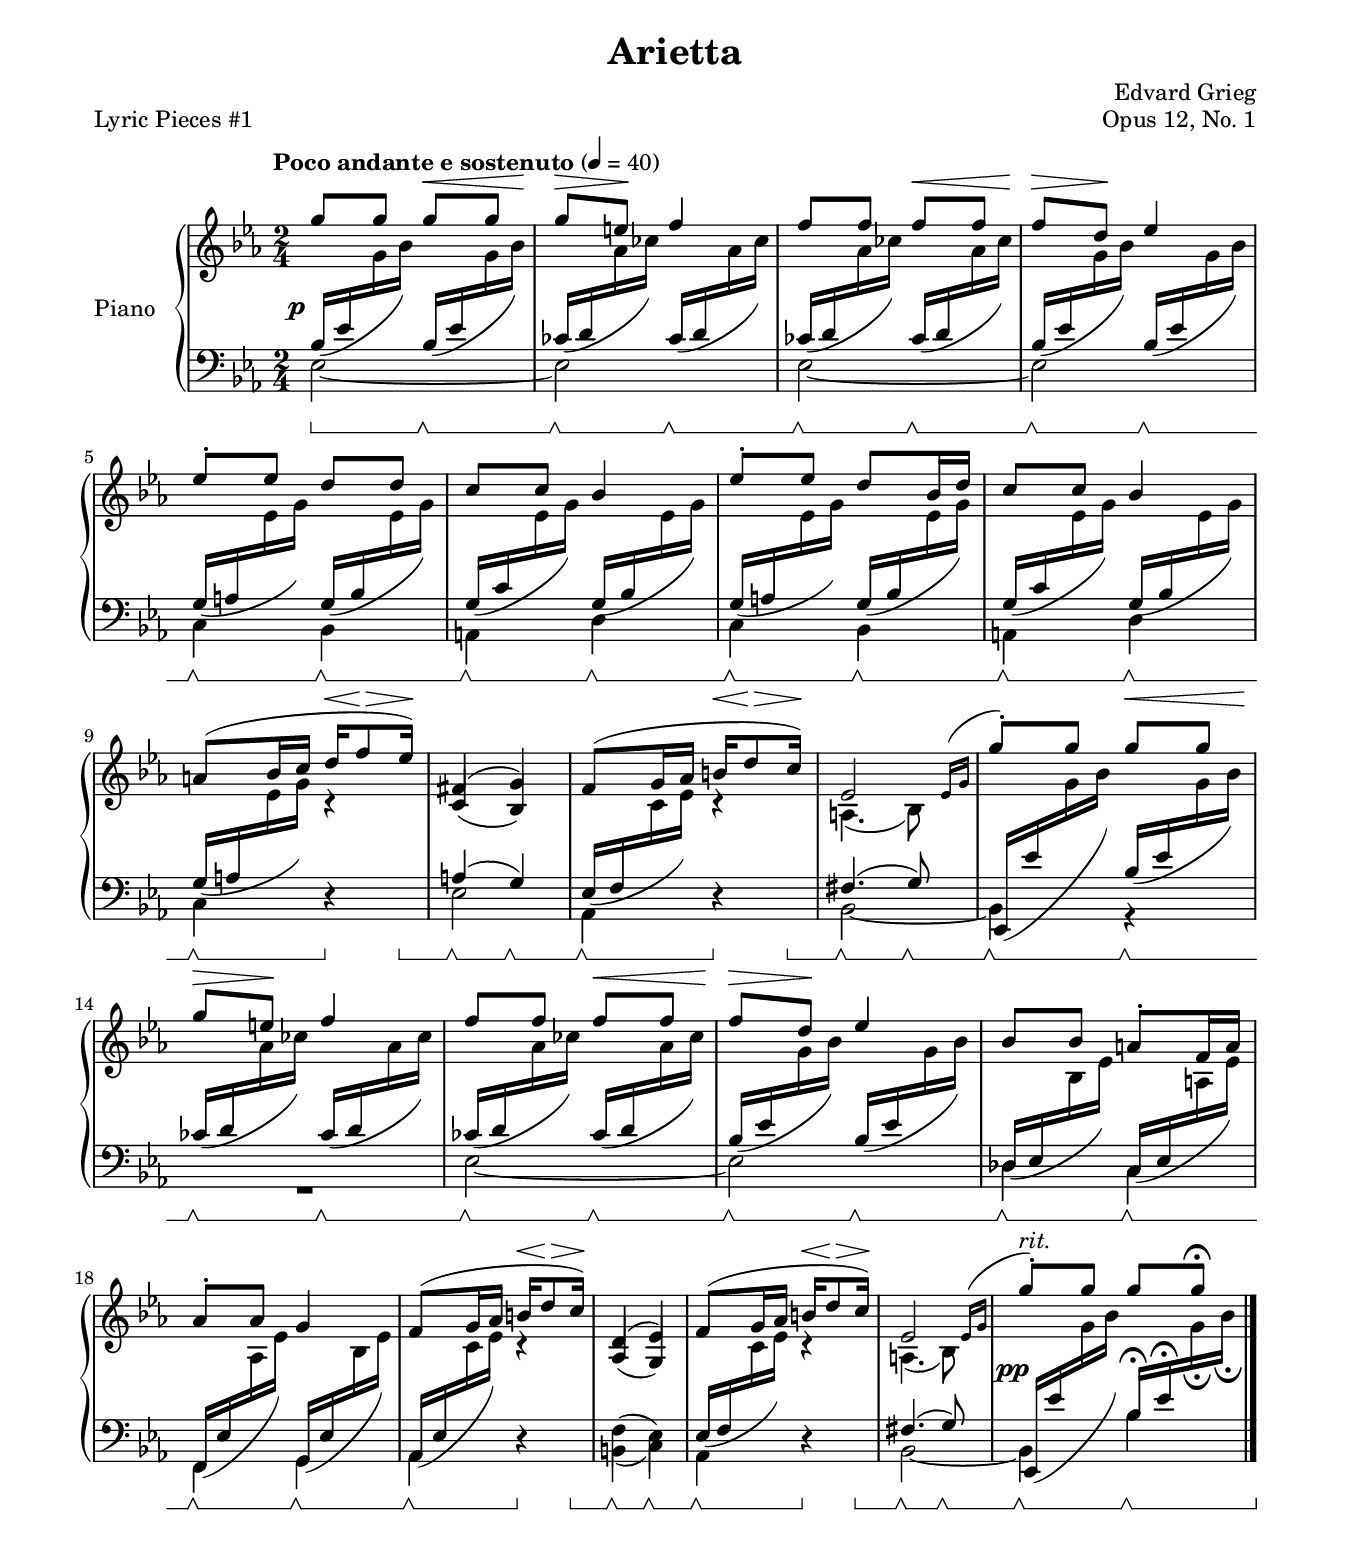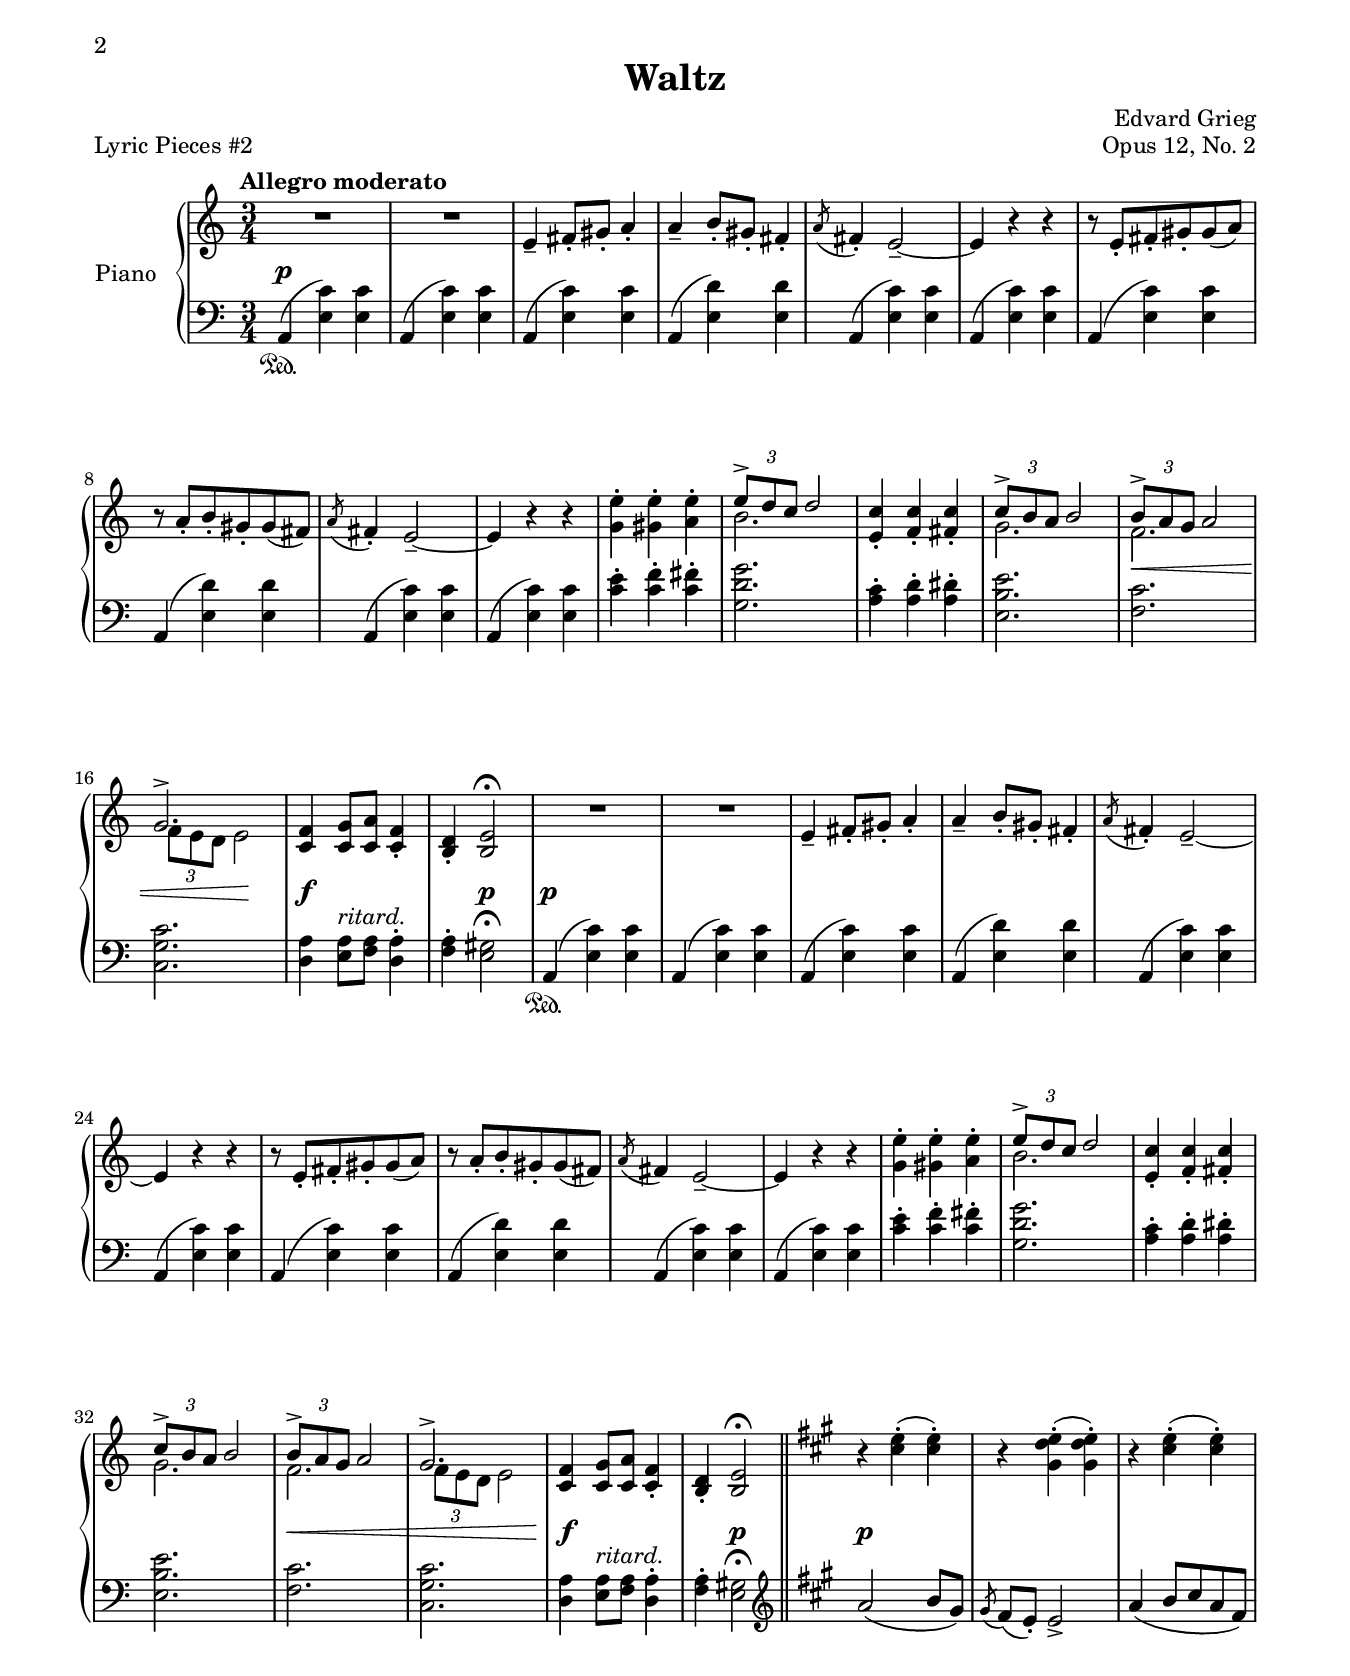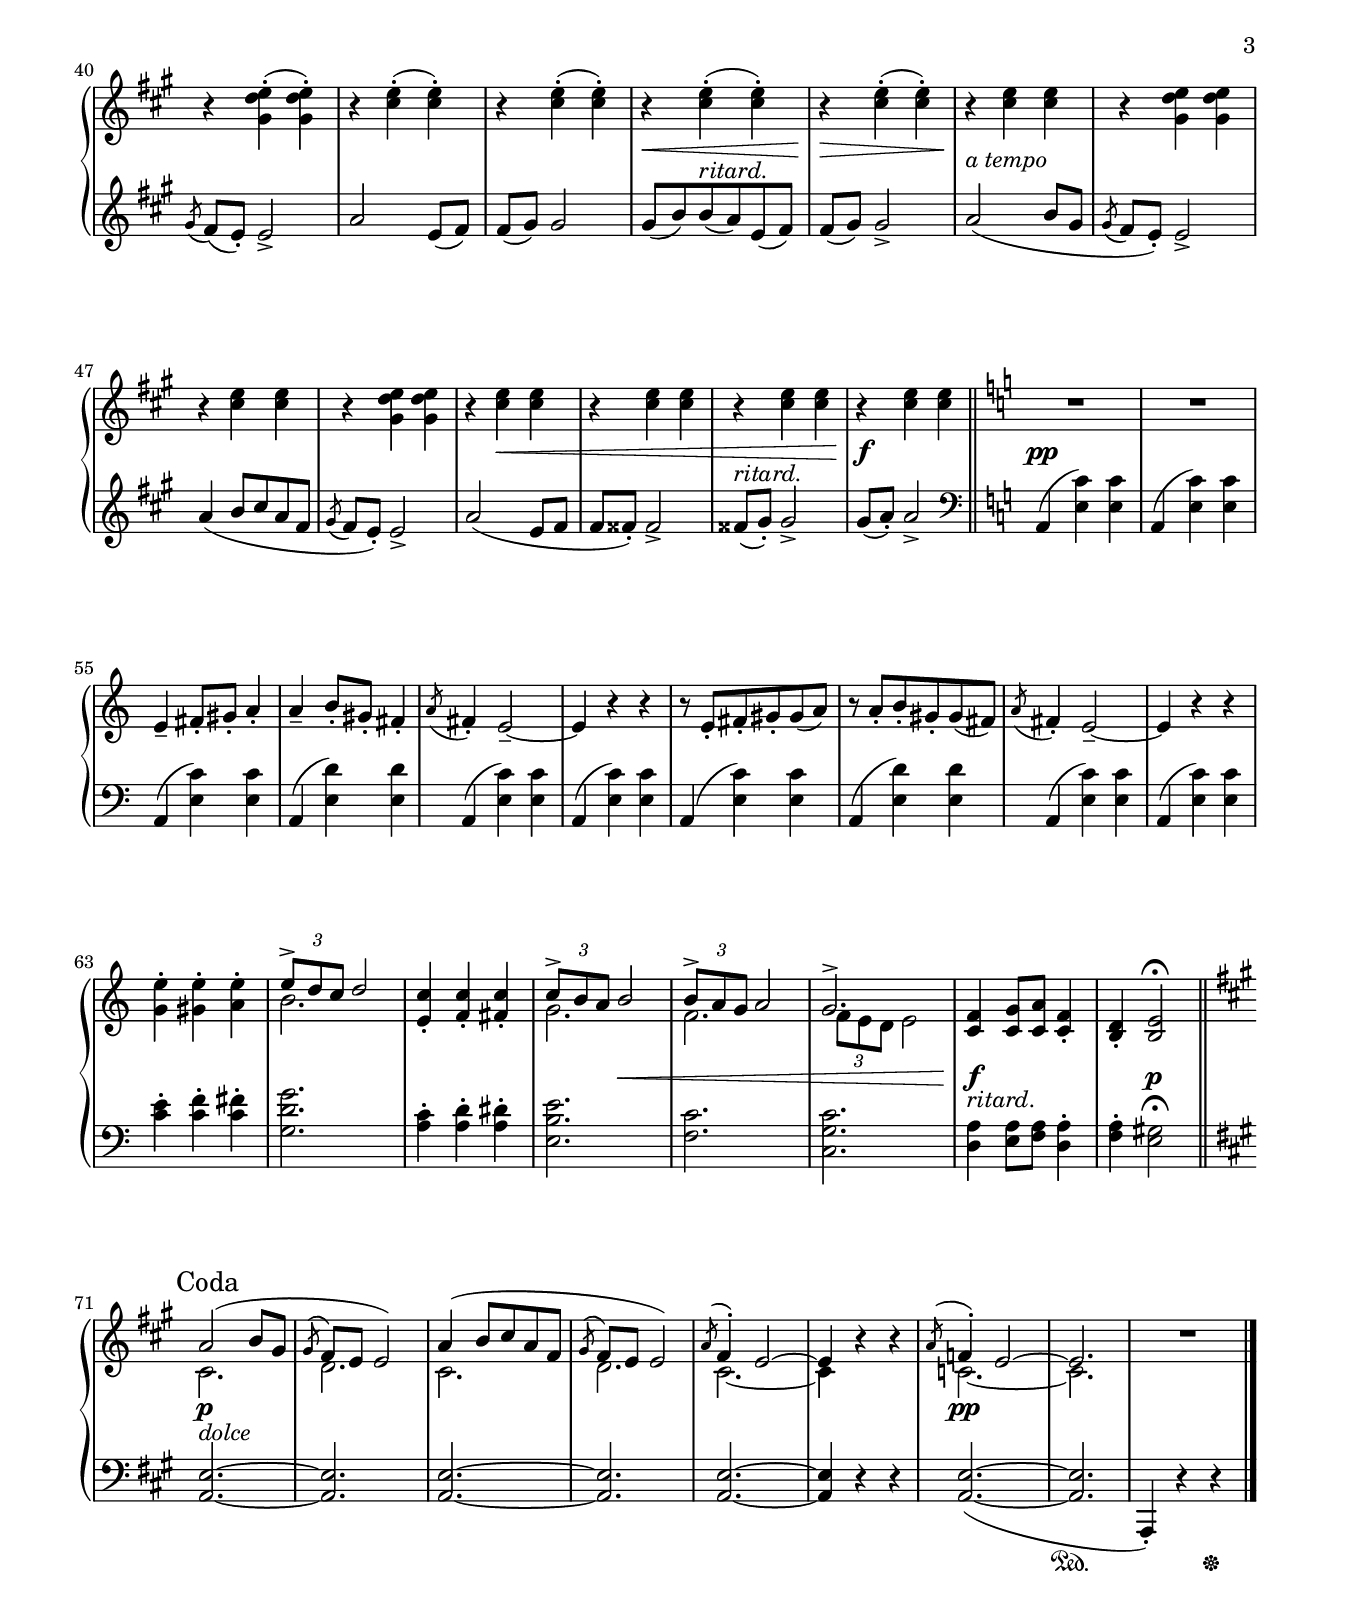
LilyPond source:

\version "2.24.4"
\language "english"


\paper {
   #(set-paper-size '(cons (* 9 in) (* 12 in)))
   top-margin = 0.625\in
   bottom-margin = 0.625\in
   left-margin = 0.625\in
   right-margin = 0.625\in
}


\header {
   title = "Lyric Pieces"
}


\version "2.24.0"
\language "english"

%{
TODO:
- Force page spacing
- Make slurs pretty again
%}


right_hand_dynamics = {
   % Measure 1--4 
   s4 s4\< |
   s8\> s8\! s4 |
   s4 s4\< |
   s8\> s8\! s4 |
   
   % Measure 5--8
   s2 |
   s2 |
   s2 |
   s2 |
   
   % Measure 9--13
   s4 s16\< s8\> s16\! |
   s2 |
   s4 s16\< s8\> s16\! |
   s2 |
   s4 s4\< |
   
   % Measure 14--17
   s8\> s8\! s4 |
   s4 s4\< |
   s8\> s8\! s4 |
   s2 |
   
   % Measure 18--23
   s2 |
   s4 s16\< s8\> s16\! |
   s2 |
   s4 s16\< s8\> s16\! |
   s2 |
   s2^"rit." |
   
}

right_hand = {
   \clef treble
   \key e-flat \major
   \time 2/4
   \tempo "Poco andante e sostenuto" 4 = 40
   
   % Measure 1--4  
   \stemUp g''8 g''8 g''8 g''8 |
   g''8 e''8 f''4 |
   f''8 f''8 f''8 f''8 |
   f''8 d''8 e-flat''4 | \break
   
   % Measure 5--8
   e-flat''8^\staccato e-flat''8 d''8 d''8 |
   c''8 c''8 b-flat'4 |
   e-flat''8^\staccato e-flat''8 d''8 b-flat'16 d''16 |
   c''8 c''8 b-flat'4 | \break
   
   % Measure 9--13
   a'8^( b-flat'16 c''16 d''16 f''8 e-flat''16) |
   <<{f-sharp'4( g'4)}\\{\stemUp c'4( b-flat4)}>> |
   f'8^( g'16 a-flat'16 b'16 d''8 c''16) |
   <<{e-flat'2}\\{a4.( b-flat8)}>>  |
   \acciaccatura {\bar "" \slurUp e-flat'16 g'16 \bar "|"} g''8^\staccato g''8 g''8 g''8 | \break
   
   % Measure 14--17
   g''8 e''8 f''4 |
   f''8 f''8 f''8 f''8 |
   f''8 d''8 e-flat''4 |
   b-flat'8 b-flat'8 a'8^\staccato f'16 a'16 | \break
   
   % Measure 18--23
   a-flat'8^\staccato a-flat'8 g'4 |
   f'8^( g'16 a-flat'16 b'16 d''8 c''16) |
   <<{d'4( e-flat'4)}\\{\stemUp a-flat4( g4)}>> |
   f'8^( g'16 a-flat'16 b'16 d''8 c''16) |
   <<{e-flat'2}\\{a4.( b-flat8)}>> |
   \acciaccatura {\bar "" \slurUp e-flat'16 g'16 \bar "|"} g''8^\staccato g''8 g''8 g''8\fermata | \fine
}


dynamics = {
   \override DynamicText.X-offset = #-2
   
   % Measure 1--4
   s2\p |
   s2 |
   s2 |
   s2 |
   
   % Measure 5--8
   s2 |
   s2 |
   s2 |
   s2 |
   
   % Measure 9--13
   s2 |
   s2 |
   s2 |
   s2 |
   s2 |
   
   % Measure 14--17
   s2 |
   s2 |
   s2 |
   s2 |
   
   % Measure 18--23
   s2 |
   s2 |
   s2 |
   s2 |
   s2 |
   s2\pp |
}

left_hand = {
   \clef bass
   \key e-flat \major
   \time 2/4
   
   % Measure 1--4
   <<{\slurDown b-flat16( e-flat'16 \change Staff = "right_hand" \stemDown g'16 b-flat'16) \change Staff = "left_hand" \stemUp b-flat16( e-flat'16 \change Staff = "right_hand" \stemDown g'16 b-flat'16)}\\{e-flat2~}>> |
   <<{\slurDown c-flat'16( d'16 \change Staff = "right_hand" \stemDown a-flat'16 c-flat''16) \change Staff = "left_hand" \stemUp c-flat'16( d'16 \change Staff = "right_hand" \stemDown a-flat'16 c-flat''16)}\\{e-flat2}>> |
   <<{\slurDown c-flat'16( d'16 \change Staff = "right_hand" \stemDown a-flat'16 c-flat''16) \change Staff = "left_hand" \stemUp c-flat'16( d'16 \change Staff = "right_hand" \stemDown a-flat'16 c-flat''16)}\\{e-flat2~}>> |
   <<{\slurDown b-flat16( e-flat'16 \change Staff = "right_hand" \stemDown g'16 b-flat'16) \change Staff = "left_hand" \stemUp b-flat16( e-flat'16 \change Staff = "right_hand" \stemDown g'16 b-flat'16)}\\{e-flat2}>> | \break
   
   % Measure 5--8
   <<{\slurDown g16( a16 \change Staff = "right_hand" \stemDown e-flat'16 g'16) \change Staff = "left_hand" \stemUp g16( b-flat16 \change Staff = "right_hand" \stemDown e-flat'16 g'16)}\\{c4 b-flat,4}>> |
   <<{\slurDown g16( c'16 \change Staff = "right_hand" \stemDown e-flat'16 g'16) \change Staff = "left_hand" \stemUp g16( b-flat16 \change Staff = "right_hand" \stemDown e-flat'16 g'16)}\\{a,4 d4}>> |
   <<{\slurDown g16( a16 \change Staff = "right_hand" \stemDown e-flat'16 g'16) \change Staff = "left_hand" \stemUp g16( b-flat16 \change Staff = "right_hand" \stemDown e-flat'16 g'16)}\\{c4 b-flat,4}>> |
   <<{\slurDown g16( c'16 \change Staff = "right_hand" \stemDown e-flat'16 g'16) \change Staff = "left_hand" \stemUp g16( b-flat16 \change Staff = "right_hand" \stemDown e-flat'16 g'16)}\\{a,4 d4}>> | \break
   
   % Measure 9--13
   <<{\slurDown g16( a16 \change Staff = "right_hand" \stemDown e-flat'16 g'16) c'4\rest}\\{c4 d4\rest}>> |
   <<{a4( g4)}\\{e-flat2}>> |
   <<{\slurDown e-flat16( f16 \change Staff = "right_hand" \stemDown c'16 e-flat'16) c'4\rest}\\{a-flat,4 d4\rest}>> |
   <<{f-sharp4.( g8)}\\{b-flat,2~}>> |
   <<{\slurDown e-flat,16( e-flat'16 \change Staff = "right_hand" \stemDown g'16 b-flat'16) \change Staff = "left_hand" \stemUp b-flat16( e-flat'16 \change Staff = "right_hand" \stemDown g'16 b-flat'16)}\\{b-flat,4 r4}>> | \break
   
   % Measure 14--17
   <<{\slurDown c-flat'16( d'16 \change Staff = "right_hand" \stemDown a-flat'16 c-flat''16) \change Staff = "left_hand" \stemUp c-flat'16( d'16 \change Staff = "right_hand" \stemDown a-flat'16 c-flat''16)}\\{R2}>> |
   <<{\slurDown c-flat'16( d'16 \change Staff = "right_hand" \stemDown a-flat'16 c-flat''16) \change Staff = "left_hand" \stemUp  c-flat'16( d'16 \change Staff = "right_hand" \stemDown a-flat'16 c-flat''16)}\\{e-flat2~}>> |
   <<{\slurDown b-flat16( e-flat'16 \change Staff = "right_hand" \stemDown g'16 b-flat'16) \change Staff = "left_hand" \stemUp b-flat16( e-flat'16 \change Staff = "right_hand" \stemDown g'16 b-flat'16)}\\{e-flat2}>> |
   <<{\slurDown \stemUp d-flat16( e-flat16 \change Staff = "right_hand" \stemDown b-flat16 e-flat'16) \change Staff = "left_hand" \stemUp c16( e-flat16 \change Staff = "right_hand" \stemDown a16 e-flat'16)}\\{d-flat4 c4}>> | \break
   
   % Measure 18--23
   <<{\slurDown f,16( e-flat16 \change Staff = "right_hand" \stemDown a-flat16 e-flat'16) \change Staff = "left_hand" \stemUp g,16( e-flat16 \change Staff = "right_hand" \stemDown b-flat16 e-flat'16)}\\{f,4 g,4}>> |
   <<{\slurDown a-flat,16( e-flat16 \change Staff = "right_hand" \stemDown c'16 e-flat'16) c'4\rest}\\{a-flat,4 d4\rest}>> |
   <<{\stemDown f4( e-flat4)}\\{b,4( c4)}>> |
   <<{\slurDown e-flat16( f16 \change Staff = "right_hand" \stemDown c'16 e-flat'16) c'4\rest}\\{a-flat,4 d4\rest}>> |
   <<{f-sharp4.( g8)}\\{b-flat,2~}>> |
   <<{\slurDown e-flat,16( e-flat'16 \change Staff = "right_hand" \stemDown g'16 b-flat'16) \change Staff = "left_hand" \stemUp b-flat16\fermata e-flat'16\fermata \change Staff = "right_hand" \stemDown g'16_\fermata b-flat'16_\fermata}\\{b-flat,4 b-flat4}>> | \fine
}


pedal = {
   \set Staff.pedalSustainStyle = #'bracket
   
   % Measure 1--4
   s4\sustainOn s4\sustainOff\sustainOn |
   s4\sustainOff\sustainOn s4\sustainOff\sustainOn |
   s4\sustainOff\sustainOn s4\sustainOff\sustainOn |
   s4\sustainOff\sustainOn s4\sustainOff\sustainOn |
   
   % Measure 5--8
   s4\sustainOff\sustainOn s4\sustainOff\sustainOn |
   s4\sustainOff\sustainOn s4\sustainOff\sustainOn |
   s4\sustainOff\sustainOn s4\sustainOff\sustainOn |
   s4\sustainOff\sustainOn s4\sustainOff\sustainOn |
   
   % Measure 9--13
   s4\sustainOff\sustainOn s8.\sustainOff s16 \sustainOn |
   s4\sustainOff\sustainOn s4\sustainOff\sustainOn |
   s4\sustainOff\sustainOn s8.\sustainOff s16 \sustainOn |
   s4.\sustainOff\sustainOn s8\sustainOff\sustainOn |
   s4\sustainOff\sustainOn s4\sustainOff\sustainOn |
   
   % Measure 14--17
   s4\sustainOff\sustainOn s4\sustainOff\sustainOn |
   s4\sustainOff\sustainOn s4\sustainOff\sustainOn |
   s4\sustainOff\sustainOn s4\sustainOff\sustainOn |
   s4\sustainOff\sustainOn s4\sustainOff\sustainOn |
   
   % Measure 18--23
   s4\sustainOff\sustainOn s4\sustainOff\sustainOn |
   s4\sustainOff\sustainOn s8.\sustainOff s16 \sustainOn |
   s4\sustainOff\sustainOn s4\sustainOff\sustainOn |
   s4\sustainOff\sustainOn s8.\sustainOff s16 \sustainOn |
   s4.\sustainOff\sustainOn s8\sustainOff\sustainOn |
   s4\sustainOff\sustainOn s4\sustainOff\sustainOn |
}


\paper {
   #(set-paper-size '(cons (* 9 in) (* 12 in)))
   top-margin = 0.625\in
   bottom-margin = 0.625\in
   left-margin = 0.625\in
   right-margin = 0.625\in
   
   system-system-spacing =
    #'((basic-distance . 12)
       (minimum-distance . 8)
       (padding . 1)
       (stretchability . 60))
}


\bookpart {
   \header {
      title = "Arietta"
      composer = "Edvard Grieg"
      opus = "Opus 12, No. 1"
      piece = "Lyric Pieces #1"
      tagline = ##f
   }

   \score {
      \new PianoStaff \with {instrumentName = "Piano"}
      <<
         \new Dynamics \right_hand_dynamics
         \new Staff = "right_hand" \right_hand
         \new Dynamics \dynamics
         \new Staff = "left_hand" \left_hand
         \new Dynamics \pedal
      >>
      \layout {
         \context {
            \Staff
            \override VerticalAxisGroup.staff-staff-spacing.basic-distance = #12
         }
      }
   }
}

\version "2.24.0"
\language "english"


right_hand = {
   \clef treble
   \key a \minor
   \time 3/4
   \tempo "Allegro moderato"

   % Measure 1--7
   R2. |
   R2. |
   e'4\tenuto f-sharp'8\staccato g-sharp'8\staccato a'4\staccato |
   a'4\tenuto b'8\staccato g-sharp'8\staccato f-sharp'4\staccato |
   \acciaccatura a'8 f-sharp'4\staccato e'2\tenuto~ |
   e'4 r4 r4 |
   r8 e'8\staccato f-sharp'8\staccato g-sharp'8\staccato g-sharp'8( a'8) | \break

   % Measure 8--15
   r8 a'8\staccato b'8\staccato g-sharp'8\staccato g-sharp'8( f-sharp'8) |
   \acciaccatura a'8 f-sharp'4\staccato e'2\tenuto~ |
   e'4 r4 r4 |
   <g' e''>4\staccato <g-sharp' e''>4\staccato <a' e''>4\staccato |
   <<{\tuplet 3/2 {e''8\accent d''8 c''8} d''2}\\{b'2.}>> |
   <e' c''>4\staccato <f' c''>4\staccato <f-sharp' c''>4\staccato |
   <<{\tuplet 3/2 {c''8\accent b'8 a'8} b'2}\\{g'2.}>> |
   <<{\tuplet 3/2 {b'8\accent a'8 g'8} a'2}\\{f'2.}>> | \break

   % Measure 16--23
   <<{g'2.\accent}\\{\tuplet 3/2 {f'8 e'8 d'8} e'2}>> |
   <c' f'>4 <c' g'>8 <c' a'>8 <c' f'>4\staccato |
   <b d'>4\staccato <b e'>2\fermata |
   R2. |
   R2. |
   e'4\tenuto f-sharp'8\staccato g-sharp'8\staccato a'4\staccato |
   a'4\tenuto b'8\staccato g-sharp'8\staccato f-sharp'4\staccato |
   \acciaccatura a'8 f-sharp'4\staccato e'2\tenuto~ | \break

   % Measure 24--31
   e'4 r4 r4 |
   r8 e'8\staccato f-sharp'8\staccato g-sharp'8\staccato g-sharp'8( a'8) |
   r8 a'8\staccato b'8\staccato g-sharp'8\staccato g-sharp'8( f-sharp'8) |
   \acciaccatura a'8 f-sharp'4 e'2\tenuto~ |
   e'4 r4 r4 |
   <g' e''>4\staccato <g-sharp' e''>4\staccato <a' e''>4\staccato |
   <<{\tuplet 3/2 {e''8\accent d''8 c''8} d''2}\\{b'2.}>> |
   <e' c''>4\staccato <f' c''>4\staccato <f-sharp' c''>4\staccato | \break

   % Measure 32--39
   <<{\tuplet 3/2 {c''8\accent b'8 a'8} b'2}\\{g'2.}>> |
   <<{\tuplet 3/2 {b'8\accent a'8 g'8} a'2}\\{f'2.}>> |
   <<{g'2.\accent}\\{\tuplet 3/2 {f'8 e'8 d'8} e'2}>> |
   <c' f'>4 <c' g'>8 <c' a'>8 <c' f'>4\staccato |
   <b d'>4\staccato <b e'>2\fermata |
   \bar "||" \key a \major
   r4 <c-sharp'' e''>4\staccato( <c-sharp'' e''>4\staccato) |
   r4 <g-sharp' d'' e''>4\staccato( <g-sharp' d'' e''>4\staccato) | 
   r4 <c-sharp'' e''>4\staccato( <c-sharp'' e''>4\staccato) | \break \pageBreak

   % Measure 40--46
   \grace{s8} r4 <g-sharp' d'' e''>4\staccato( <g-sharp' d'' e''>4\staccato) |
   r4 <c-sharp'' e''>4\staccato( <c-sharp'' e''>4\staccato) |
   r4 <c-sharp'' e''>4\staccato( <c-sharp'' e''>4\staccato) |
   r4 <c-sharp'' e''>4\staccato( <c-sharp'' e''>4\staccato) |
   r4 <c-sharp'' e''>4\staccato( <c-sharp'' e''>4\staccato) |
   r4 <c-sharp'' e''>4 <c-sharp'' e''> |
   r4 <g-sharp' d'' e''>4 <g-sharp' d'' e''>4 | \break

   % Measure 47--54
   r4 <c-sharp'' e''>4 <c-sharp'' e''> |
   r4 <g-sharp' d'' e''>4 <g-sharp' d'' e''>4 |
   r4 <c-sharp'' e''>4 <c-sharp'' e''> |
   r4 <c-sharp'' e''>4 <c-sharp'' e''> |
   r4 <c-sharp'' e''>4 <c-sharp'' e''> |
   r4 <c-sharp'' e''>4 <c-sharp'' e''> |
   \bar "||" \key a \minor
   R2. |
   R2. | \break

   % Measure 55--62
   e'4\tenuto f-sharp'8\staccato g-sharp'8\staccato a'4\staccato |
   a'4\tenuto b'8\staccato g-sharp'8\staccato f-sharp'4\staccato |
   \acciaccatura a'8 f-sharp'4\staccato e'2\tenuto~ |
   e'4 r4 r4 |
   r8 e'8\staccato f-sharp'8\staccato g-sharp'8\staccato g-sharp'8( a'8) |
   r8 a'8\staccato b'8\staccato g-sharp'8\staccato g-sharp'8( f-sharp'8) |
   \acciaccatura a'8 f-sharp'4\staccato e'2\tenuto~ |
   e'4 r4 r4 | \break

   % Measure 63--70
   <g' e''>4\staccato <g-sharp' e''>4\staccato <a' e''>4\staccato |
   <<{\tuplet 3/2 {e''8\accent d''8 c''8} d''2}\\{b'2.}>> |
   <e' c''>4\staccato <f' c''>4\staccato <f-sharp' c''>4\staccato |
   <<{\tuplet 3/2 {c''8\accent b'8 a'8} b'2}\\{g'2.}>> |
   <<{\tuplet 3/2 {b'8\accent a'8 g'8} a'2}\\{f'2.}>> |
   <<{g'2.\accent}\\{\tuplet 3/2 {f'8 e'8 d'8} e'2}>> |
   <c' f'>4 <c' g'>8 <c' a'>8 <c' f'>4\staccato |
   <b d'>4\staccato <b e'>2\fermata | \break

   % Measure 71--79
   \bar "||" \key a \major
   \sectionLabel "           Coda"
   <<{a'2( b'8 g-sharp'8}\\{c-sharp'2.}>> |
   <<{\acciaccatura{g-sharp'8} f-sharp'8 e'8 e'2)}\\{d'2.}>> |
   <<{a'4( b'8 c-sharp''8 a'8 f-sharp'8}\\{c-sharp'2.}>> |
   <<{\acciaccatura{g-sharp'8} f-sharp'8 e'8 e'2)}\\{d'2.}>> |
   <<{\acciaccatura{a'8} f-sharp'4\staccato e'2~ }\\{c-sharp'2.~}>> |
   <<{e'4}\\{c-sharp'4}>> r4 r4 |
   <<{\acciaccatura{a'8} f'4\staccato e'2~}\\{c'2.~}>> |
   <<{e'2.}\\{c'2.}>> |
   R2. | \fine
}


dynamics = {
   % Measure 1--7
   s2.\p |
   s2. |
   s2. |
   s2. |
   s2. |
   s2. |
   s2. |
   
   % Measure 8--15
   s2. |
   s2. |
   s2. |
   s2. |
   s2. |
   s2. |
   s2. |
   s2.\< |
   
   % Measure 16--23
   s4 s2\! |
   s2.\f
   s4 s2\p |
   s2.\p |
   s2. |
   s2. |
   s2. |
   s2. |
   
   % Measure 24--31
   s2. |
   s2. |
   s2. |
   s2. |
   s2. |
   s2. |
   s2. |
   s2. |
   
   % Measure 32--39
   s2. |
   s2.\< |
   s2. |
   s2.\f |
   s4 s2\p |
   s2.\p |
   s2. |
   s2. |
   
   % Measure 40--46
   s2. |
   s2. |
   s2. |
   s2.\< |
   s2.\> |
   s2.\!-"a tempo" |
   s2. |
   
   % Measure 47--54
   s2. |
   s2. |
   s4 s2\< |
   s2. |
   s2. |
   s2.\f |
   s2.\pp |
   s2. |
   
   % Measure 55--62
   s2. |
   s2. |
   s2. |
   s2. |
   s2. |
   s2. |
   s2. |
   s2. |
   
   % Measure 63--70
   s2. |
   s2. |
   s2. |
   s4 s2\< |
   s2. |
   s2. |
   s2.\f-"ritard." |
   s4 s2\p |
   
   % Measure 71--79
   s2.\p-"dolce" |
   s2. |
   s2. |
   s2. |
   s2. |
   s2. |
   s2.\pp |
   s2. |
   s2. \fine
}


left_hand = {
   \clef bass
   \key a \minor
   \time 3/4

   % Measure 1--7
   a,4( <e c'>4) <e c'>4 |
   a,4( <e c'>4) <e c'>4 |
   a,4( <e c'>4) <e c'>4 |
   a,4( <e d'>4) <e d'>4 |
   a,4( <e c'>4) <e c'>4 |
   a,4( <e c'>4) <e c'>4 |
   a,4( <e c'>4) <e c'>4 | \break

   % Measure 8--15
   a,4( <e d'>4) <e d'>4 |
   a,4( <e c'>4) <e c'>4 |
   a,4( <e c'>4) <e c'>4 |
   <c' e'>4\staccato <c' f'>4\staccato <c' f-sharp'>4\staccato |
   <g d' g'>2. |
   <a c'>4\staccato <a d'>4\staccato <a d-sharp'>4\staccato |
   <e b e'>2. |
   <f c'>2. | \break
   
   % Measure 16--23
   <c g c'>2. |
   <d a>4 <e a>8^\markup{\italic ritard.} <f a>8 <d a>4\staccato |
   <f a>4\staccato <e g-sharp>2\fermata |
   a,4( <e c'>4) <e c'>4 |
   a,4( <e c'>4) <e c'>4 |
   a,4( <e c'>4) <e c'>4 |
   a,4( <e d'>4) <e d'>4 |
   a,4( <e c'>4) <e c'>4 | \break
   
   % Measure 24--31
   a,4( <e c'>4) <e c'>4 |
   a,4( <e c'>4) <e c'>4 |
   a,4( <e d'>4) <e d'>4 |
   a,4( <e c'>4) <e c'>4 |
   a,4( <e c'>4) <e c'>4 |
   <c' e'>4\staccato <c' f'>4\staccato <c' f-sharp'>4\staccato |
   <g d' g'>2. |
   <a c'>4\staccato <a d'>4\staccato <a d-sharp'>4\staccato | \break
   
   % Measure 32--39
   <e b e'>2. |
   <f c'>2. |
   <c g c'>2. |
   <d a>4 <e a>8^\markup{\italic ritard.} <f a>8 <d a>4\staccato |
   <f a>4\staccato <e g-sharp>2\fermata |
   \bar "||" \key a \major \clef treble 
   a'2( b'8 g-sharp'8) |
   \acciaccatura g-sharp'8 f-sharp'8( e'8\staccato) e'2\accent |
   a'4( b'8 c-sharp''8 a'8 f-sharp'8) | \break \pageBreak

   % Measure 40--46
   \acciaccatura g-sharp'8 f-sharp'8( e'8\staccato) e'2\accent |
   a'2 e'8( f-sharp'8) |
   f-sharp'8( g-sharp'8) g-sharp'2 |
   g-sharp'8( b'8) b'8(^\markup{\italic ritard.} a'8) e'8( f-sharp'8) |
   f-sharp'8( g-sharp'8) g-sharp'2\accent |
   a'2( b'8 g-sharp'8 |
   \acciaccatura g-sharp'8 f-sharp'8 e'8\staccato) e'2\accent | \break

   % Measure 47--54
   a'4( b'8 c-sharp''8 a'8 f-sharp'8 |
   \acciaccatura g-sharp'8 f-sharp'8 e'8\staccato) e'2\accent |
   a'2( e'8 f-sharp'8 |
   f-sharp'8 f-sharpsharp'8\staccato) f-sharpsharp'2\accent |
   f-sharpsharp'8(^\markup{\italic ritard.} g-sharp'8\staccato) g-sharp'2\accent |
   g-sharp'8( a'8\staccato) a'2\accent |
   \bar "||" \key a \minor \clef bass
   a,4( <e c'>4) <e c'>4 |
   a,4( <e c'>4) <e c'>4 | \break

   % Measure 55--62
   a,4( <e c'>4) <e c'>4 |
   a,4( <e d'>4) <e d'>4 |
   a,4( <e c'>4) <e c'>4 |
   a,4( <e c'>4) <e c'>4 |
   a,4( <e c'>4) <e c'>4 |
   a,4( <e d'>4) <e d'>4 |
   a,4( <e c'>4) <e c'>4 |
   a,4( <e c'>4) <e c'>4 | \break

   % Measure 63--70
   <c' e'>4\staccato <c' f'>4\staccato <c' f-sharp'>4\staccato |
   <g d' g'>2. |
   <a c'>4\staccato <a d'>4\staccato <a d-sharp'>4\staccato |
   <e b e'>2. |
   <f c'>2. |
   <c g c'>2. |
   <d a>4 <e a>8 <f a>8 <d a>4\staccato |
   <f a>4\staccato <e g-sharp>2\fermata | \break

   % Measure 71--79
   \bar "||" \key a \major
   <a, e>2.~ |
   <a, e>2. |
   <a, e>2.~ |
   <a, e>2. |
   <a, e>2.~ |
   <a, e>4 r4 r4 |
   <a, e>2.(~ |
   <a, e>2. |
   a,,4\staccato) r4 r4 | \fine
}


pedal = {
   \set Staff.pedalSustainStyle = #'text
   
   % Measure 1--7
   s2.\sustainOn |
   s2. |
   s2. |
   s2. |
   s2. |
   s2. |
   s2. |
   
   % Measure 8--15
   s2. |
   s2. |
   s2. |
   s2. |
   s2. |
   s2. |
   s2. |
   s2. |
   
   % Measure 16--23
   s2. |
   s2. |
   s2. |
   s2.\sustainOn |
   s2. |
   s2. |
   s2. |
   s2. |
   
   % Measure 24--31
   s2. |
   s2. |
   s2. |
   s2. |
   s2. |
   s2. |
   s2. |
   s2. |
   
   % Measure 32--39
   s2. |
   s2. |
   s2. |
   s2. |
   s2. |
   s2. |
   s2. |
   s2. |
   
   % Measure 40--46
   s2. |
   s2. |
   s2. |
   s2. |
   s2. |
   s2. |
   s2. |
   
   % Measure 47--54
   s2. |
   s2. |
   s2. |
   s2. |
   s2. |
   s2. |
   s2. |
   s2. |
   
   % Measure 55--62
   s2. |
   s2. |
   s2. |
   s2. |
   s2. |
   s2. |
   s2. |
   s2. |
   
   % Measure 63--70
   s2. |
   s2. |
   s2. |
   s2. |
   s2. |
   s2. |
   s2. |
   s2. |
   
   % Measure 71--79
   s2. |
   s2. |
   s2. |
   s2. |
   s2. |
   s2. |
   s2. |
   s2.\sustainOn |
   s2 s4\sustainOff \fine
}


\bookpart {
   \header {
      title = "Waltz"
      composer = "Edvard Grieg"
      opus = "Opus 12, No. 2"
      piece = "Lyric Pieces #2"
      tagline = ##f
   }
   
   \paper {   
      system-system-spacing =
       #'((basic-distance . 12)
          (minimum-distance . 8)
          (padding . 1)
          (stretchability . 60))
   }

   \score {
      \new PianoStaff \with {instrumentName = "Piano"}
      <<
         \new Staff = "right_hand" \right_hand
         \new Dynamics \dynamics
         \new Staff = "left_hand" \left_hand
         \new Dynamics \pedal
      >>
   }
}

